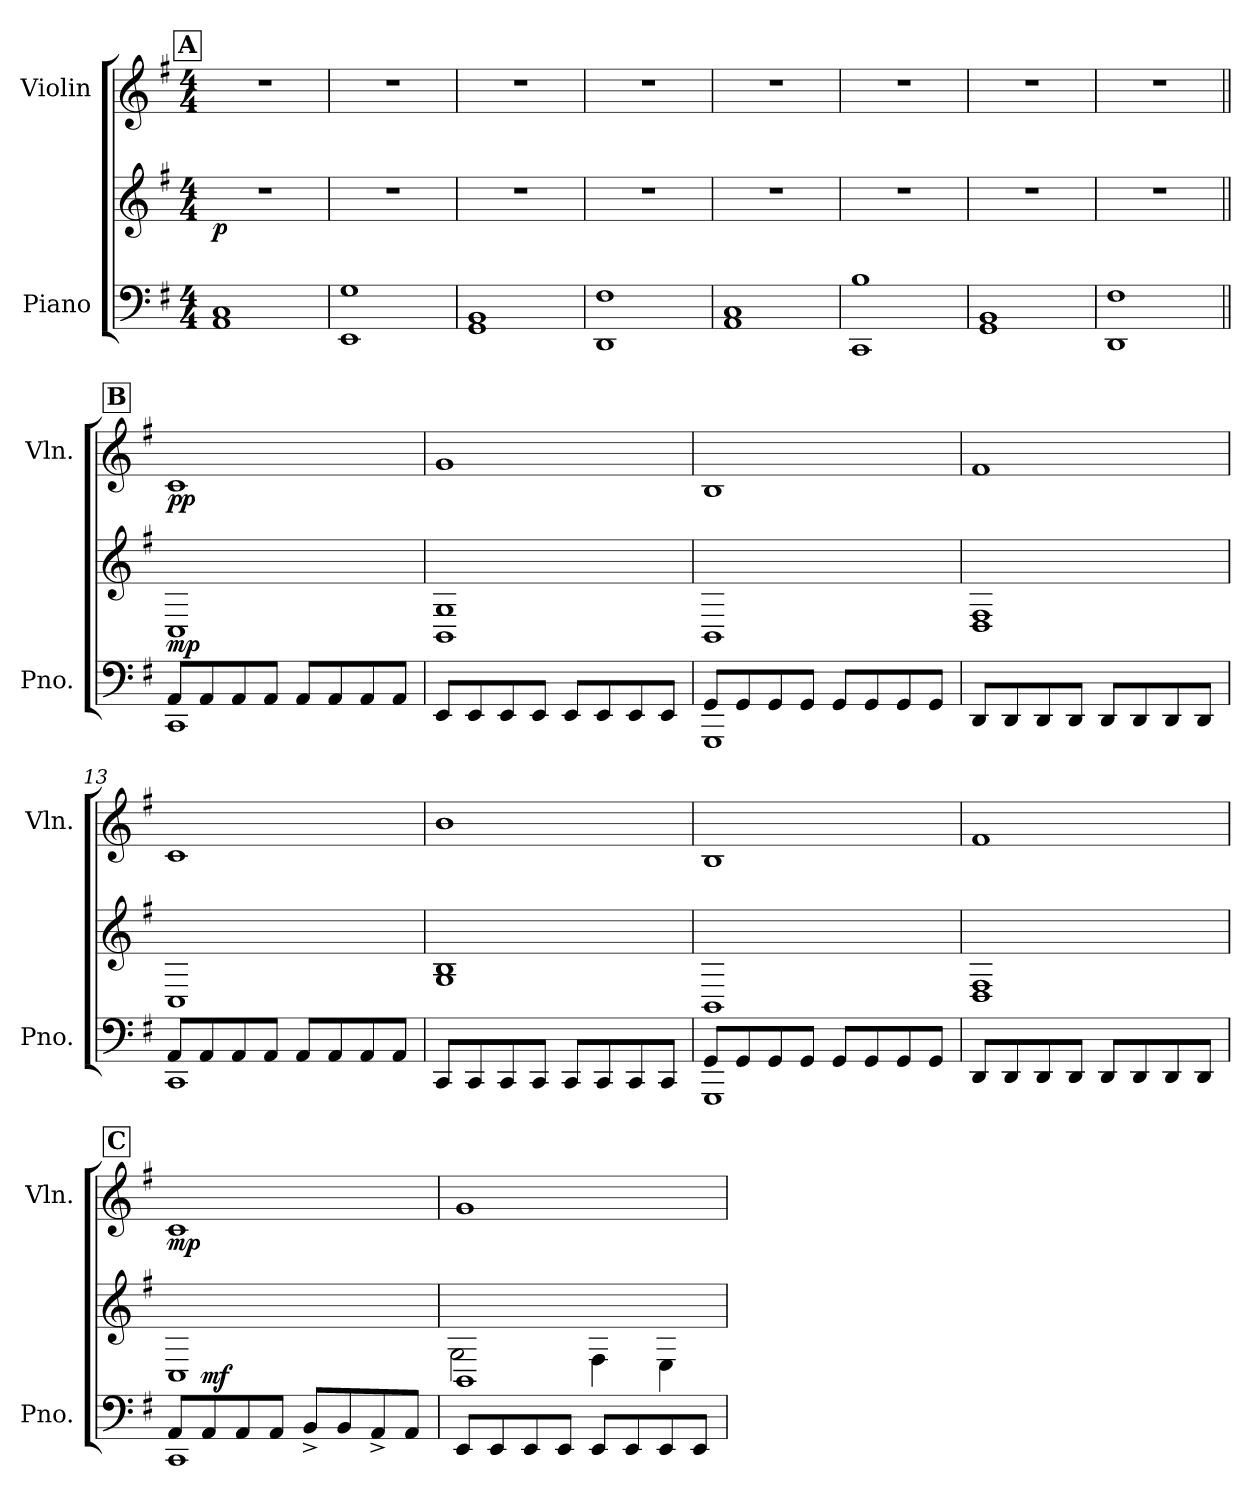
**kern	**kern	**dynam	**kern	**dynam
*part2	*part2	*part2	*part1	*part1
*staff3	*staff2	*staff2/3	*staff1	*staff1
*I"Piano	*	*	*I"Violin	*
*I'Pno.	*	*	*I'Vln.	*
*clefF4	*clefG2	*	*clefG2	*
*k[f#]	*k[f#]	*	*k[f#]	*
*M4/4	*M4/4	*	*M4/4	*
*MM60	*MM60	*	*MM60	*
!!LO:REH:place=s1:a:B:fs=14:t=A
=1	=1	=1	=1	=1
!	!	!LO:DY:b	!	!
1AA 1C	1r	p	1r	.
=2	=2	=2	=2	=2
1EE 1G	1r	.	1r	.
=3	=3	=3	=3	=3
1GG 1BB	1r	.	1r	.
=4	=4	=4	=4	=4
1DD 1F#	1r	.	1r	.
=5	=5	=5	=5	=5
1AA 1C	1r	.	1r	.
=6	=6	=6	=6	=6
1CC 1B	1r	.	1r	.
=7	=7	=7	=7	=7
1GG 1BB	1r	.	1r	.
=8	=8	=8	=8	=8
1DD 1F#	1r	.	1r	.
!!LO:LB:g=z
!!LO:REH:place=s1:a:B:fs=14:t=B
=9||	=9||	=9||	=9||	=9||
*^	*	*	*	*
!	!	!	!LO:DY:a=2	!	!LO:DY:b
1CC	8AA/L	1C	mp	1c	pp
.	8AA/	.	.	.	.
.	8AA/	.	.	.	.
.	8AA/J	.	.	.	.
.	8AA/L	.	.	.	.
.	8AA/	.	.	.	.
.	8AA/	.	.	.	.
.	8AA/J	.	.	.	.
*v	*v	*	*	*	*
=10	=10	=10	=10	=10
8EE/L	1BB 1G	.	1g	.
8EE/	.	.	.	.
8EE/	.	.	.	.
8EE/J	.	.	.	.
8EE/L	.	.	.	.
8EE/	.	.	.	.
8EE/	.	.	.	.
8EE/J	.	.	.	.
=11	=11	=11	=11	=11
*^	*	*	*	*
1GGG	8GG/L	1BB	.	1B	.
.	8GG/	.	.	.	.
.	8GG/	.	.	.	.
.	8GG/J	.	.	.	.
.	8GG/L	.	.	.	.
.	8GG/	.	.	.	.
.	8GG/	.	.	.	.
.	8GG/J	.	.	.	.
*v	*v	*	*	*	*
=12	=12	=12	=12	=12
8DD/L	1D 1F#	.	1f#	.
8DD/	.	.	.	.
8DD/	.	.	.	.
8DD/J	.	.	.	.
8DD/L	.	.	.	.
8DD/	.	.	.	.
8DD/	.	.	.	.
8DD/J	.	.	.	.
!!LO:LB:g=z
=13	=13	=13	=13	=13
*^	*	*	*	*
1CC	8AA/L	1C	.	1c	.
.	8AA/	.	.	.	.
.	8AA/	.	.	.	.
.	8AA/J	.	.	.	.
.	8AA/L	.	.	.	.
.	8AA/	.	.	.	.
.	8AA/	.	.	.	.
.	8AA/J	.	.	.	.
*v	*v	*	*	*	*
=14	=14	=14	=14	=14
8CC/L	1G 1B	.	1b	.
8CC/	.	.	.	.
8CC/	.	.	.	.
8CC/J	.	.	.	.
8CC/L	.	.	.	.
8CC/	.	.	.	.
8CC/	.	.	.	.
8CC/J	.	.	.	.
=15	=15	=15	=15	=15
*^	*	*	*	*
1GGG	8GG/L	1BB	.	1B	.
.	8GG/	.	.	.	.
.	8GG/	.	.	.	.
.	8GG/J	.	.	.	.
.	8GG/L	.	.	.	.
.	8GG/	.	.	.	.
.	8GG/	.	.	.	.
.	8GG/J	.	.	.	.
*v	*v	*	*	*	*
=16	=16	=16	=16	=16
8DD/L	1D 1F#	.	1f#	.
8DD/	.	.	.	.
8DD/	.	.	.	.
8DD/J	.	.	.	.
8DD/L	.	.	.	.
8DD/	.	.	.	.
8DD/	.	.	.	.
8DD/J	.	.	.	.
!!LO:PB:g=z
!!LO:REH:place=s1:a:B:fs=14:t=C
=17	=17	=17	=17	=17
*^	*	*	*	*
!	!	!	!	!	!LO:DY:b
1CC	8AA/L	1C	.	1c	mp
!	!	!	!LO:DY:a=2	!	!
.	8AA/	.	mf	.	.
.	8AA/	.	.	.	.
.	8AA/J	.	.	.	.
.	8BB^/L	.	.	.	.
.	8BB/	.	.	.	.
.	8AA^/	.	.	.	.
.	8AA/J	.	.	.	.
*v	*v	*	*	*	*
=18	=18	=18	=18	=18
*	*^	*	*	*
8EE/L	1BB	2G\	.	1g	.
8EE/	.	.	.	.	.
8EE/	.	.	.	.	.
8EE/J	.	.	.	.	.
8EE/L	.	4F#\	.	.	.
8EE/	.	.	.	.	.
8EE/	.	4E\	.	.	.
8EE/J	.	.	.	.	.
*	*v	*v	*	*	*
=	=	=	=	=
*-	*-	*-	*-	*-
